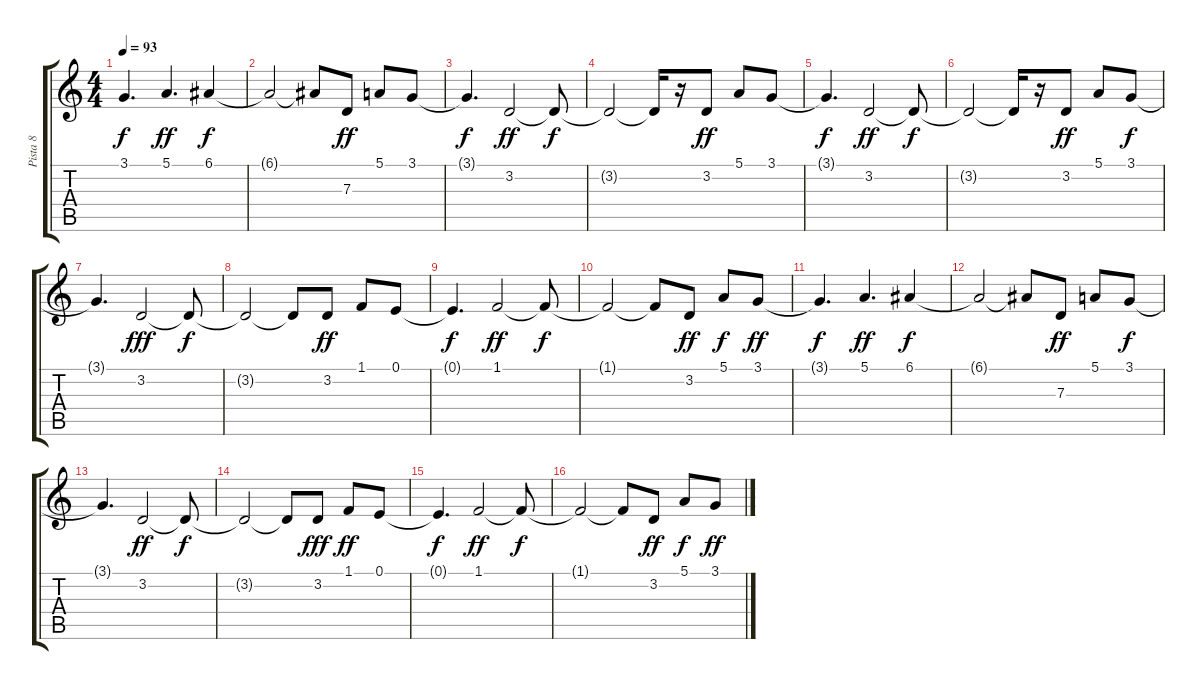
\track ("Pista 8" "Pista 8") {instrument lead6voice}
\staff {score tabs}
\tuning (E4 B3 G3 D3 A2 E2) {hide}
\ts (4 4)
\tempo 93
\clef g2
\ks c
3.1{t}.4{d dy f} 5.1.4{d dy ff} 6.1.4{dy f} |
6.1{t}.2 6.1{t}.8 7.3.8{dy ff} 5.1.8 3.1.8 |
3.1{t}.4{d dy f} 3.2.2{dy ff} 3.2{t}.8{dy f} |
3.2{t}.2 3.2{t}.16 r.16 3.2.8{dy ff} 5.1.8 3.1.8 |
3.1{t}.4{d dy f} 3.2.2{dy ff} 3.2{t}.8{dy f} |
3.2{t}.2 3.2{t}.16 r.16 3.2.8{dy ff} 5.1.8 3.1.8{dy f} |
3.1{t}.4{d} 3.2.2{dy fff} 3.2{t}.8{dy f} |
3.2{t}.2 3.2{t}.8 3.2.8{dy ff} 1.1.8 0.1.8 |
0.1{t}.4{d dy f} 1.1.2{dy ff} 1.1{t}.8{dy f} |
1.1{t}.2 1.1{t}.8 3.2.8{dy ff} 5.1.8{dy f} 3.1.8{dy ff} |
3.1{t}.4{d dy f} 5.1.4{d dy ff} 6.1.4{dy f} |
6.1{t}.2 6.1{t}.8 7.3.8{dy ff} 5.1.8 3.1.8{dy f} |
3.1{t}.4{d} 3.2.2{dy ff} 3.2{t}.8{dy f} |
3.2{t}.2 3.2{t}.8 3.2.8{dy fff} 1.1.8{dy ff} 0.1.8 |
0.1{t}.4{d dy f} 1.1.2{dy ff} 1.1{t}.8{dy f} |
1.1{t}.2 1.1{t}.8 3.2.8{dy ff} 5.1.8{dy f} 3.1.8{dy ff}
